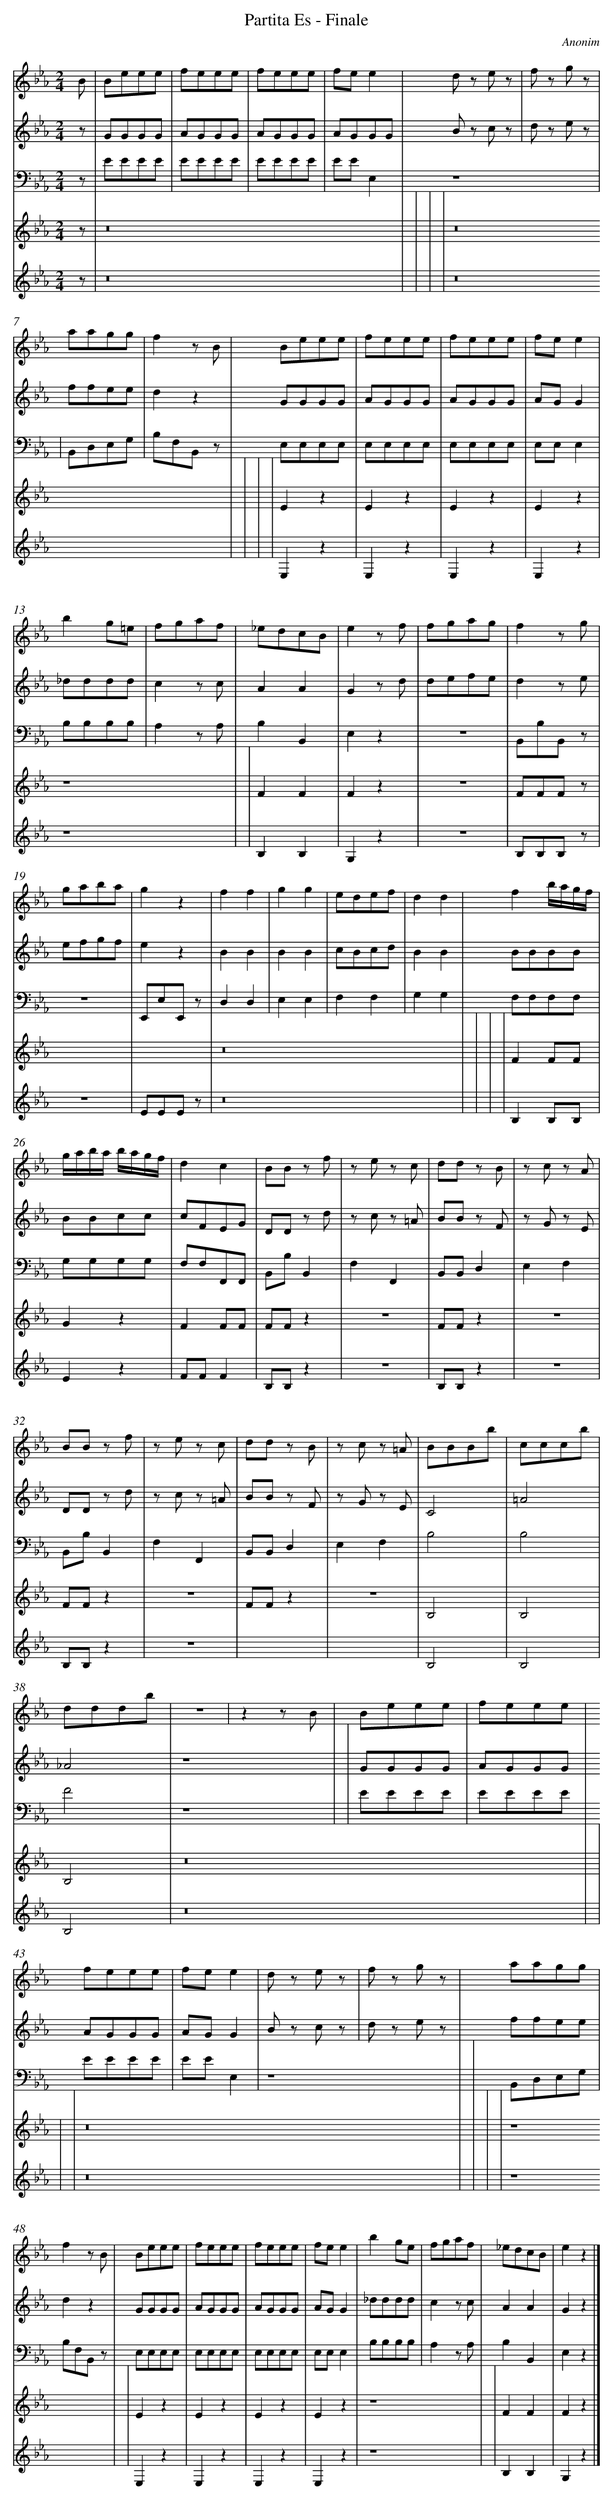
X:1
T: Partita Es - Finale
C: Anonim
L: 1/8
M: 2/4
V: 1 clef=treble
V: 2 clef=treble
V: 3 clef=treble
V: 4 clef=treble
V: 5 clef=bass
V: 6 clef=treble
V: 7 clef=treble
K: Eb
[V:1] x [I:setbarnb 1]|
[V:2] x |
[V:3] B |
[V:4] z |
[V:5] z |
[V:6] z |
[V:7] z |
[V:1] x4 |
[V:2] x4 |
[V:3] Beee |
[V:4] GGGG |
[V:5] EEEE |
[V:6] z16 |
[V:7] z16 |
[V:1] x4 |
[V:2] x4 |
[V:3] feee |
[V:4] AGGG |
[V:5] EEEE |
[V:6]  |
[V:7]  |
[V:1] x4 |
[V:2] x4 |
[V:3] feee |
[V:4] AGGG |
[V:5] EEEE |
[V:6]  |
[V:7]  |
[V:1] x4 |
[V:2] x4 |
[V:3] fee2 |
[V:4] AGGG |
[V:5] EEE,2 |
[V:6]  |
[V:7]  |
[V:1] x4 |
[V:2] x4 |
[V:3] d z e z |
[V:4] B z c z |
[V:5] z8 |
[V:6] z16 |
[V:7] z16 |
[V:1] x4 |
[V:2] x4 |
[V:3] f z g z |
[V:4] d z e z |
[V:5]  |
[V:6]  |
[V:7]  |
[V:1] x4 |
[V:2] x4 |
[V:3] aagg |
[V:4] ffee |
[V:5] B,,D,E,G, |
[V:6]  |
[V:7]  |
[V:1] x4 |
[V:2] x4 |
[V:3] f2z B |
[V:4] d2z2 |
[V:5] B,F,B,, z |
[V:6]  |
[V:7]  |
[V:1] x4 |
[V:2] x4 |
[V:3] Beee |
[V:4] GGGG |
[V:5] E,E,E,E, |
[V:6] E2z2 |
[V:7] E,2z2 |
[V:1] x4 |
[V:2] x4 |
[V:3] feee |
[V:4] AGGG |
[V:5] E,E,E,E, |
[V:6] E2z2 |
[V:7] E,2z2 |
[V:1] x4 |
[V:2] x4 |
[V:3] feee |
[V:4] AGGG |
[V:5] E,E,E,E, |
[V:6] E2z2 |
[V:7] E,2z2 |
[V:1] x4 |
[V:2] x4 |
[V:3] fee2 |
[V:4] AGG2 |
[V:5] E,E,E,2 |
[V:6] E2z2 |
[V:7] E,2z2 |
[V:1] x4 |
[V:2] x4 |
[V:3] b2g=e |
[V:4] _dddd |
[V:5] B,B,B,B, |
[V:6] z8 |
[V:7] z8 |
[V:1] x4 |
[V:2] x4 |
[V:3] fgaf |
[V:4] c2z c |
[V:5] A,2z A, |
[V:6]  |
[V:7]  |
[V:1] x4 |
[V:2] x4 |
[V:3] _edcB |
[V:4] A2A2 |
[V:5] B,2B,,2 |
[V:6] F2F2 |
[V:7] B,2B,2 |
[V:1] x4 |
[V:2] x4 |
[V:3] e2z f |
[V:4] G2z d |
[V:5] E,2z2 |
[V:6] F2z2 |
[V:7] G,2z2 |
[V:1] x4 |
[V:2] x4 |
[V:3] fgag |
[V:4] defe |
[V:5] z4 |
[V:6] z4 |
[V:7] z4 |
[V:1] x4 |
[V:2] x4 |
[V:3] f2z g |
[V:4] d2z e |
[V:5] B,,B,B,, z |
[V:6] FFF z |
[V:7] B,B,B, z |
[V:1] x4 |
[V:2] x4 |
[V:3] gaba |
[V:4] efgf |
[V:5] z4 |
[V:6] x4 |
[V:7] z4 |
[V:1] x4 |
[V:2] x4 |
[V:3] g2z2 |
[V:4] e2z2 |
[V:5] E,,E,E,, z |
[V:6] x4 |
[V:7] EEE z |
[V:1] x4 |
[V:2] x4 |
[V:3] f2f2 |
[V:4] B2B2 |
[V:5] D,2D,2 |
[V:6] z16 |
[V:7] z16 |
[V:1] x4 |
[V:2] x4 |
[V:3] g2g2 |
[V:4] B2B2 |
[V:5] E,2E,2 |
[V:6]  |
[V:7]  |
[V:1] x4 |
[V:2] x4 |
[V:3] edef |
[V:4] cBcd |
[V:5] F,2F,2 |
[V:6]  |
[V:7]  |
[V:1] x4 |
[V:2] x4 |
[V:3] d2d2 |
[V:4] B2B2 |
[V:5] G,2G,2 |
[V:6]  |
[V:7]  |
[V:1] x4 |
[V:2] x4 |
[V:3] f2b/a/g/f/ |
[V:4] BBBB |
[V:5] F,F,F,F, |
[V:6] F2FF |
[V:7] B,2B,B, |
[V:1] x4 |
[V:2] x4 |
[V:3] g/a/b/a/ b/a/g/f/ |
[V:4] BBcc |
[V:5] G,G,G,G, |
[V:6] G2z2 |
[V:7] E2z2 |
[V:1] x4 |
[V:2] x4 |
[V:3] d2c2 |
[V:4] cFEG |
[V:5] F,F,F,,F,, |
[V:6] F2FF |
[V:7] FFF2 |
[V:1] x4 |
[V:2] x4 |
[V:3] BB z f |
[V:4] DD z d |
[V:5] B,,B,B,,2 |
[V:6] FFz2 |
[V:7] B,B,z2 |
[V:1] x4 |
[V:2] x4 |
[V:3] z e z c |
[V:4] z c z =A |
[V:5] F,2F,,2 |
[V:6] z4 |
[V:7] z4 |
[V:1] x4 |
[V:2] x4 |
[V:3] dd z B |
[V:4] BB z F |
[V:5] B,,B,,D,2 |
[V:6] FFz2 |
[V:7] B,B,z2 |
[V:1] x4 |
[V:2] x4 |
[V:3] z c z A |
[V:4] z G z E |
[V:5] E,2F,2 |
[V:6] z4 |
[V:7] z4 |
[V:1] x4 |
[V:2] x4 |
[V:3] BB z f |
[V:4] DD z d |
[V:5] B,,B,B,,2 |
[V:6] FFz2 |
[V:7] B,B,z2 |
[V:1] x4 |
[V:2] x4 |
[V:3] z e z c |
[V:4] z c z =A |
[V:5] F,2F,,2 |
[V:6] z4 |
[V:7] z4 |
[V:1] x4 |
[V:2] x4 |
[V:3] dd z B |
[V:4] BB z F |
[V:5] B,,B,,D,2 |
[V:6] FFz2 |
[V:7] x4 |
[V:1] x4 |
[V:2] x4 |
[V:3] z c z =A |
[V:4] z G z E |
[V:5] E,2F,2 |
[V:6] z4 |
[V:7] x4 |
[V:1] x4 |
[V:2] x4 |
[V:3] BBBb |
[V:4] C4 |
[V:5] B,4 |
[V:6] B,4 |
[V:7] B,4 |
[V:1] x4 |
[V:2] x4 |
[V:3] cccb |
[V:4] =A4 |
[V:5] B,4 |
[V:6] B,4 |
[V:7] B,4 |
[V:1] x4 |
[V:2] x4 |
[V:3] dddb |
[V:4] _A4 |
[V:5] F4 |
[V:6] B,4 |
[V:7] B,4 |
[V:1] x4 |
[V:2] x4 |
[V:3] z4 |
[V:4] z8 |
[V:5] z8 |
[V:6] z16 |
[V:7] z16 |
[V:1] x4 |
[V:2] x4 |
[V:3] z2z B |
[V:4]  |
[V:5]  |
[V:6]  |
[V:7]  |
[V:1] x4 |
[V:2] x4 |
[V:3] Beee |
[V:4] GGGG |
[V:5] EEEE |
[V:6]  |
[V:7]  |
[V:1] x4 |
[V:2] x4 |
[V:3] feee |
[V:4] AGGG |
[V:5] EEEE |
[V:6]  |
[V:7]  |
[V:1] x4 |
[V:2] x4 |
[V:3] feee |
[V:4] AGGG |
[V:5] EEEE |
[V:6] z16 |
[V:7] z16 |
[V:1] x4 |
[V:2] x4 |
[V:3] fee2 |
[V:4] AGG2 |
[V:5] EEE,2 |
[V:6]  |
[V:7]  |
[V:1] x4 |
[V:2] x4 |
[V:3] d z e z |
[V:4] B z c z |
[V:5] z8 |
[V:6]  |
[V:7]  |
[V:1] x4 |
[V:2] x4 |
[V:3] f z g z |
[V:4] d z e z |
[V:5]  |
[V:6]  |
[V:7]  |
[V:1] x4 |
[V:2] x4 |
[V:3] aagg |
[V:4] ffee |
[V:5] B,,D,E,G, |
[V:6] z8 |
[V:7] z8 |
[V:1] x4 |
[V:2] x4 |
[V:3] f2z B |
[V:4] d2z2 |
[V:5] B,F,B,, z |
[V:6]  |
[V:7]  |
[V:1] x4 |
[V:2] x4 |
[V:3] Beee |
[V:4] GGGG |
[V:5] E,E,E,E, |
[V:6] E2z2 |
[V:7] E,2z2 |
[V:1] x4 |
[V:2] x4 |
[V:3] feee |
[V:4] AGGG |
[V:5] E,E,E,E, |
[V:6] E2z2 |
[V:7] E,2z2 |
[V:1] x4 |
[V:2] x4 |
[V:3] feee |
[V:4] AGGG |
[V:5] E,E,E,E, |
[V:6] E2z2 |
[V:7] E,2z2 |
[V:1] x4 |
[V:2] x4 |
[V:3] fee2 |
[V:4] AGG2 |
[V:5] E,E,E,2 |
[V:6] E2z2 |
[V:7] E,2z2 |
[V:1] x4 |
[V:2] x4 |
[V:3] b2ge |
[V:4] _dddd |
[V:5] B,B,B,B, |
[V:6] z8 |
[V:7] z8 |
[V:1] x4 |
[V:2] x4 |
[V:3] fgaf |
[V:4] c2z c |
[V:5] A,2z A, |
[V:6]  |
[V:7]  |
[V:1] x4 |
[V:2] x4 |
[V:3] _edcB |
[V:4] A2A2 |
[V:5] B,2B,,2 |
[V:6] F2F2 |
[V:7] B,2B,2 |
[V:1] x4 |]
[V:2] x4 |]
[V:3] e2z2 |]
[V:4] G2z2 |]
[V:5] E,2z2 |]
[V:6] F2z2 |]
[V:7] G,2z2 |]
